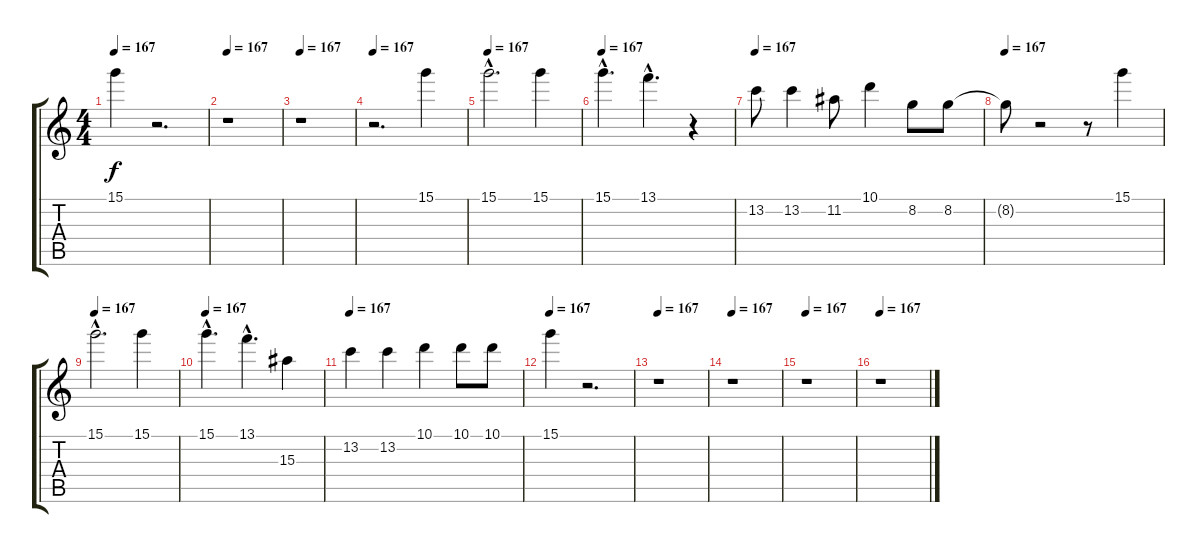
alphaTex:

\track "" {instrument distortionguitar}
\staff {score tabs}
\tuning (E4 B3 G3 D3 A2 E2) {hide}
\ts (4 4)
\tempo 167
\clef g2
\ks c
15.1.4{dy f} r.2{d} |
\tempo 167
r.1 |
\tempo 167
r.1 |
\tempo 167
r.2{d} 15.1.4 |
\tempo 167
15.1{hac}.2{d} 15.1.4 |
\tempo 167
15.1{hac}.4{d} 13.1{hac}.4{d} r.4 |
\tempo 167
13.2.8 13.2.4 11.2.8 10.1.4 8.2.8 8.2.8 |
\tempo 167
8.2{t}.8 r.2 r.8 15.1.4 |
\tempo 167
15.1{hac}.2{d} 15.1.4 |
\tempo 167
15.1{hac}.4{d} 13.1{hac}.4{d} 15.3.4 |
\tempo 167
13.2.4 13.2.4 10.1.4 10.1.8 10.1.8 |
\tempo 167
15.1.4 r.2{d} |
\tempo 167
r.1 |
\tempo 167
r.1 |
\tempo 167
r.1 |
\tempo 167
r.1
